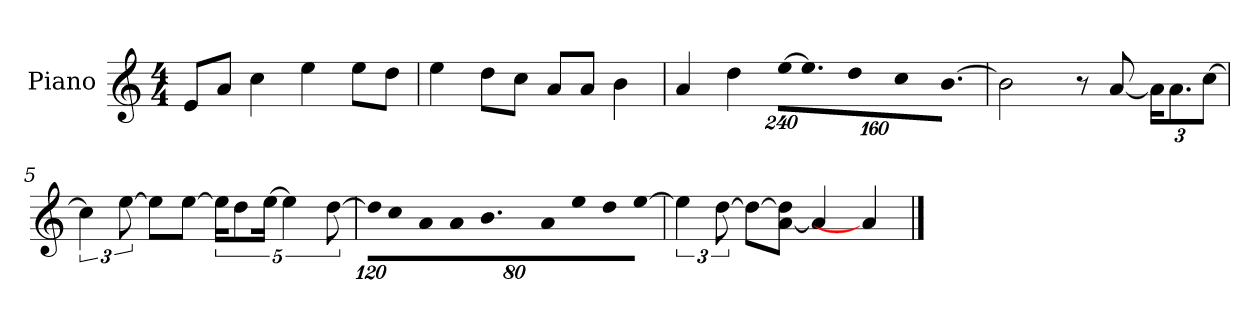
**kern
*part1
*staff1
*I"Piano
*I'P-no
*clefG2
*k[]
*M4/4
*MM90
=1
8e/L
8a/J
4cc\
4ee\
8ee\L
8dd\J
=2
4ee\
8dd\L
8cc\J
8a/L
8a/J
4b\
=3
4a/
4dd\
*Xbrackettup
!LO:N:vis=16
[1920%137ee\KL
!LO:N:vis=8.
640%137ee\]
!LO:N:vis=16
1920%137dd\L
!LO:N:vis=32
640%23cc\K
!LO:N:vis=16.
[960%103b\JJ
=4
2b\]
8r
[8a/
24a\KL]
12.a\
[12cc\J
=5
*brackettup
6cc\]
[12ee\
8ee\L]
[8ee\J
20ee\KL]
10dd\
[20ee\Jk
5ee\]
[10dd\
!!LO:LB:g=z
=6
*Xbrackettup
!LO:N:vis=16
1920%107dd\KL]
!LO:N:vis=8
640%71cc\
!LO:N:vis=8
640%71a\
!LO:N:vis=8
640%71a\
9.b\
!LO:N:vis=8
640%71a\
!LO:N:vis=8
640%71ee\
!LO:N:vis=8
640%71dd\
!LO:N:vis=8
[640%71ee\J
=7
*brackettup
6ee\]
[12dd\
8dd\L_
[8a\ 8dd\]J
4a/]
4a/]
==
*-
